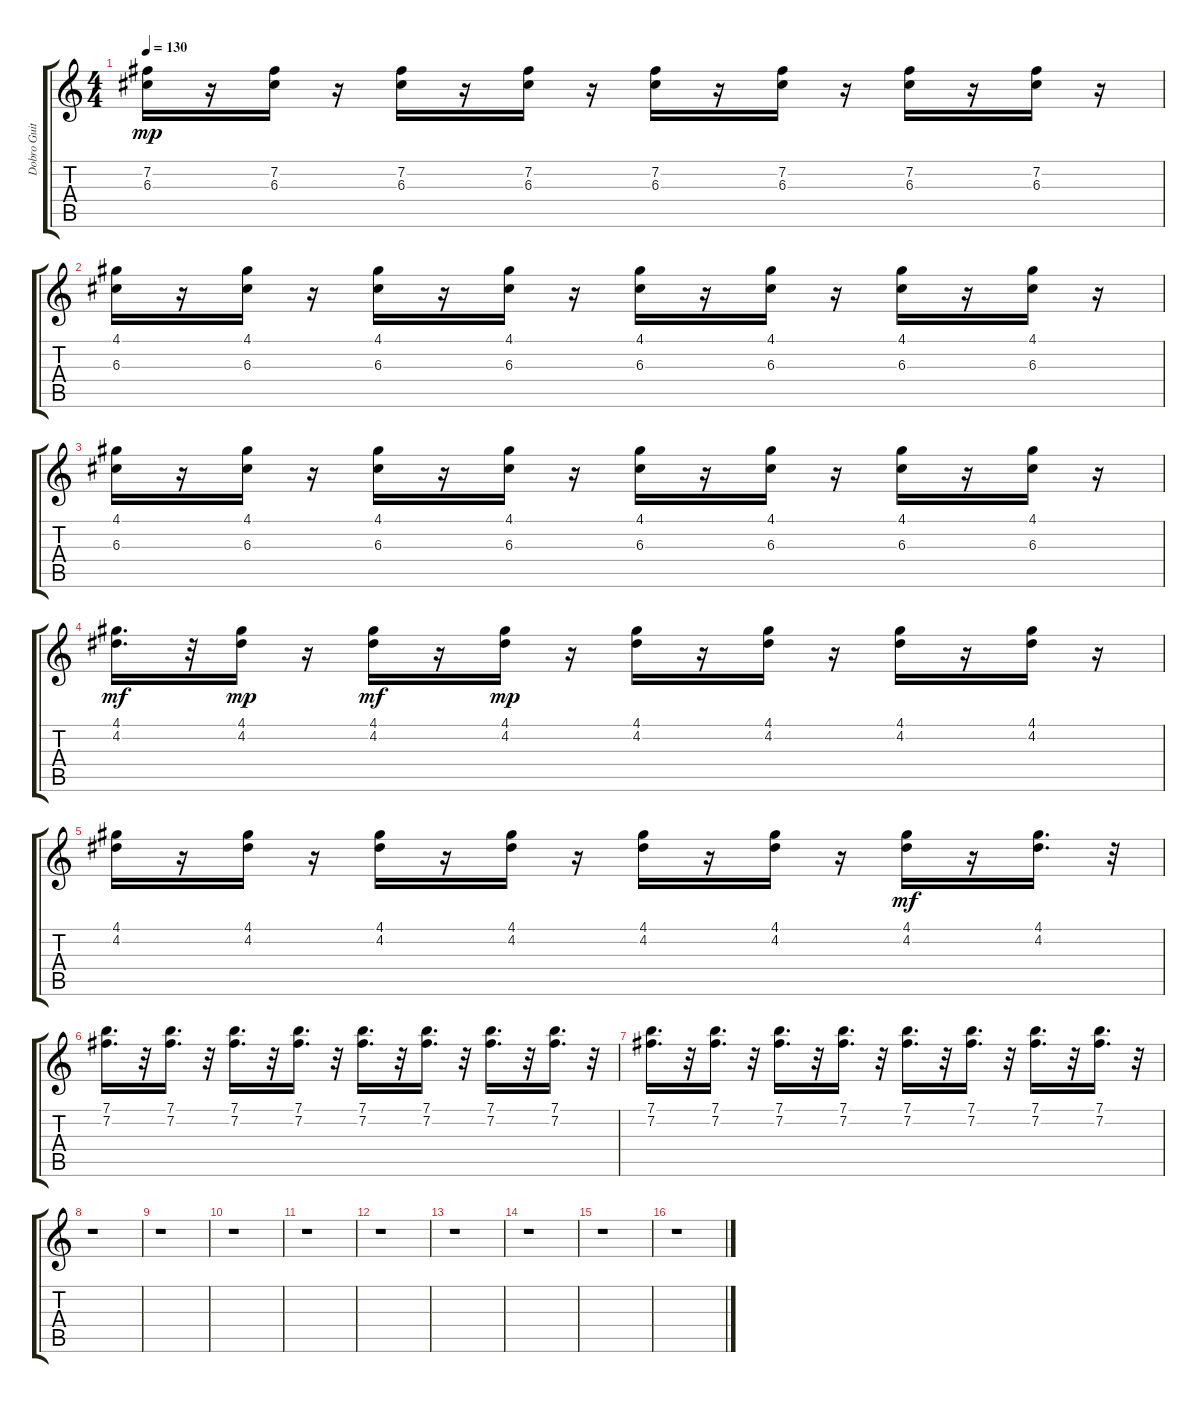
\track ("Dobro Guitar" "Dobro Guit") {instrument banjo}
\staff {score tabs}
\tuning (E4 B3 G3 D3 A2 E2) {hide}
\displaytranspose 12
\ts (4 4)
\tempo 130
\clef g2
\ks c
(7.2 6.3).16{dy mp} r.16 (7.2 6.3).16 r.16 (7.2 6.3).16 r.16 (7.2 6.3).16 r.16 (7.2 6.3).16 r.16 (7.2 6.3).16 r.16 (7.2 6.3).16 r.16 (7.2 6.3).16 r.16 |
(4.1 6.3).16 r.16 (4.1 6.3).16 r.16 (4.1 6.3).16 r.16 (4.1 6.3).16 r.16 (4.1 6.3).16 r.16 (4.1 6.3).16 r.16 (4.1 6.3).16 r.16 (4.1 6.3).16 r.16 |
(4.1 6.3).16 r.16 (4.1 6.3).16 r.16 (4.1 6.3).16 r.16 (4.1 6.3).16 r.16 (4.1 6.3).16 r.16 (4.1 6.3).16 r.16 (4.1 6.3).16 r.16 (4.1 6.3).16 r.16 |
(4.1 4.2).16{d dy mf} r.32 (4.1 4.2).16{dy mp} r.16 (4.1 4.2).16{dy mf} r.16 (4.1 4.2).16{dy mp} r.16 (4.1 4.2).16 r.16 (4.1 4.2).16 r.16 (4.1 4.2).16 r.16 (4.1 4.2).16 r.16 |
(4.1 4.2).16 r.16 (4.1 4.2).16 r.16 (4.1 4.2).16 r.16 (4.1 4.2).16 r.16 (4.1 4.2).16 r.16 (4.1 4.2).16 r.16 (4.1 4.2).16{dy mf} r.16 (4.1 4.2).16{d} r.32 |
(7.1 7.2).16{d} r.32 (7.1 7.2).16{d} r.32 (7.1 7.2).16{d} r.32 (7.1 7.2).16{d} r.32 (7.1 7.2).16{d} r.32 (7.1 7.2).16{d} r.32 (7.1 7.2).16{d} r.32 (7.1 7.2).16{d} r.32 |
(7.1 7.2).16{d} r.32 (7.1 7.2).16{d} r.32 (7.1 7.2).16{d} r.32 (7.1 7.2).16{d} r.32 (7.1 7.2).16{d} r.32 (7.1 7.2).16{d} r.32 (7.1 7.2).16{d} r.32 (7.1 7.2).16{d} r.32 |
r.1 |
r.1 |
r.1 |
r.1 |
r.1 |
r.1 |
r.1 |
r.1 |
r.1
